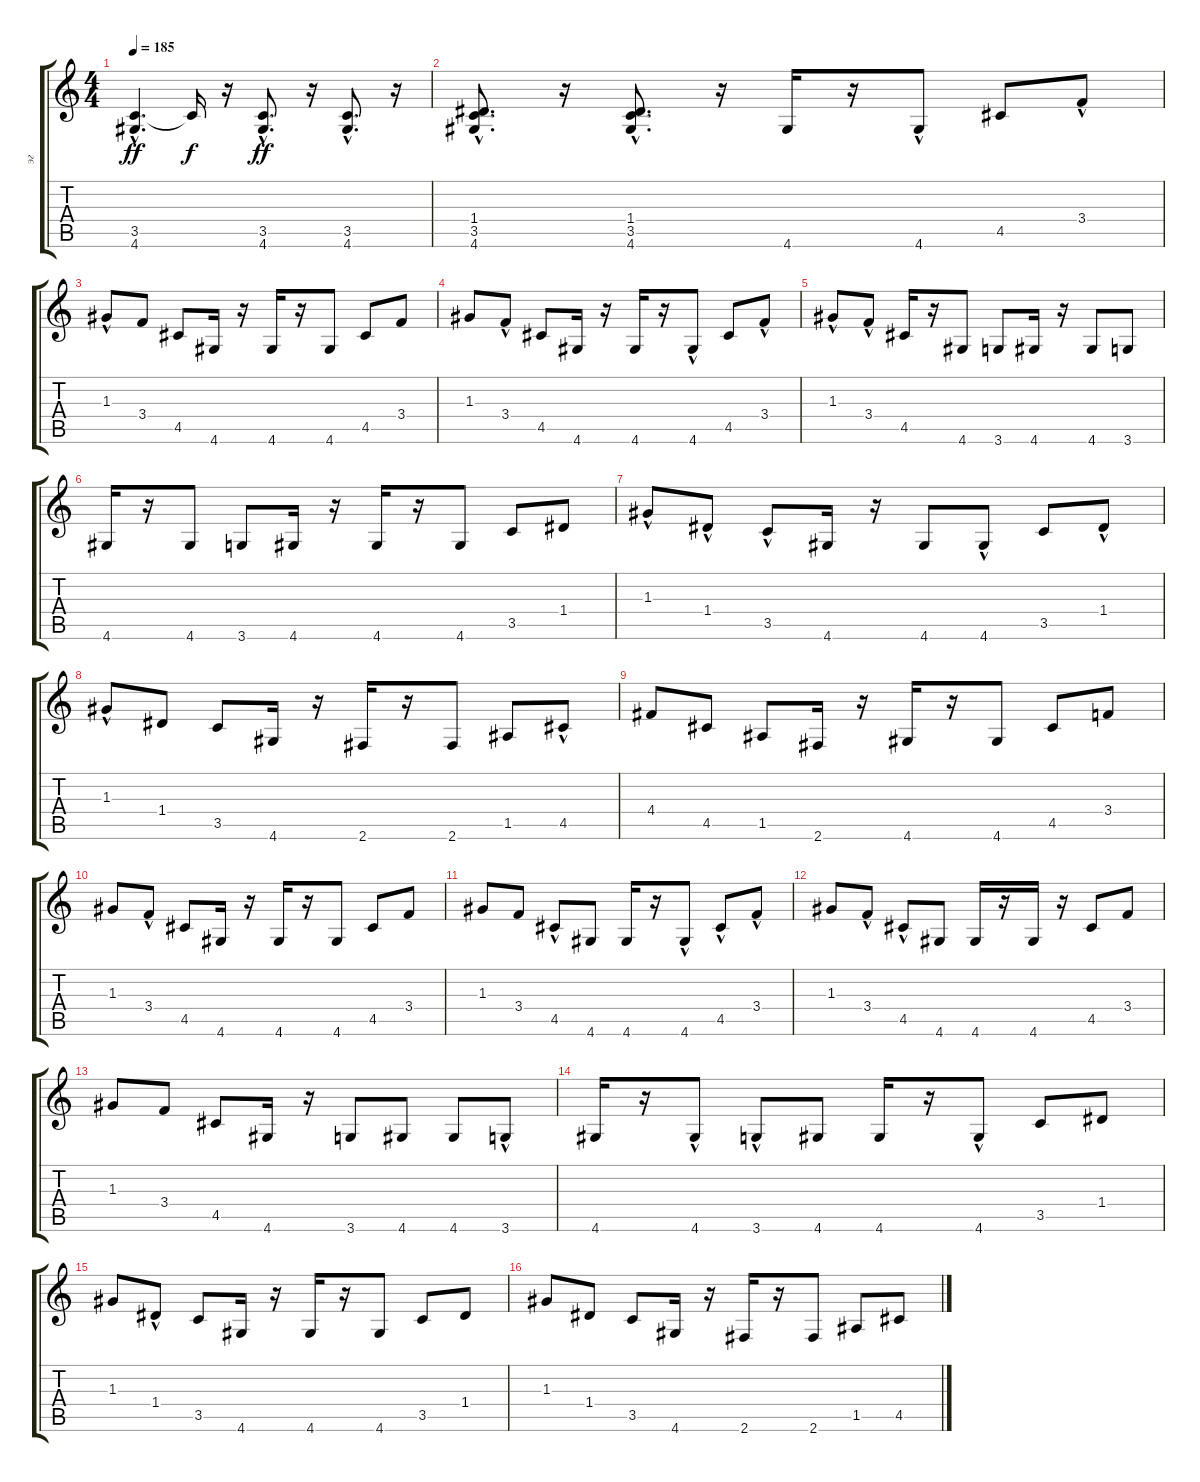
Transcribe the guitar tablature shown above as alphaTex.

\track ("эг" "эг") {instrument electricguitarclean}
\staff {score tabs}
\tuning (E4 B3 G3 D3 A2 E2) {hide}
\ts (4 4)
\tempo 185
\clef g2
\ks c
(3.5{hac} 4.6{hac}).4{d dy ff} 3.5{t}.16{dy f} r.16 (3.5{hac} 4.6{hac}).8{d dy ff} r.16 (3.5 4.6{hac}).8{d} r.16 |
(1.4{hac} 3.5{hac} 4.6{hac}).8{d} r.16 (1.4{hac} 3.5{hac} 4.6{hac}).8{d} r.16 4.6.16 r.16 4.6{hac}.8 4.5.8 3.4{hac}.8 |
1.3{hac}.8 3.4.8 4.5.8 4.6.16 r.16 4.6.16 r.16 4.6.8 4.5.8 3.4.8 |
1.3.8 3.4{hac}.8 4.5.8 4.6.16 r.16 4.6.16 r.16 4.6{hac}.8 4.5.8 3.4{hac}.8 |
1.3{hac}.8 3.4{hac}.8 4.5.16 r.16 4.6.8 3.6.8 4.6.16 r.16 4.6.8 3.6.8 |
4.6.16 r.16 4.6.8 3.6.8 4.6.16 r.16 4.6.16 r.16 4.6.8 3.5.8 1.4.8 |
1.3{hac}.8 1.4{hac}.8 3.5{hac}.8 4.6.16 r.16 4.6.8 4.6{hac}.8 3.5.8 1.4{hac}.8 |
1.3{hac}.8 1.4.8 3.5.8 4.6.16 r.16 2.6.16 r.16 2.6.8 1.5.8 4.5{hac}.8 |
4.4.8 4.5.8 1.5.8 2.6.16 r.16 4.6.16 r.16 4.6.8 4.5.8 3.4.8 |
1.3.8 3.4{hac}.8 4.5.8 4.6.16 r.16 4.6.16 r.16 4.6.8 4.5.8 3.4.8 |
1.3.8 3.4.8 4.5{hac}.8 4.6.8 4.6.16 r.16 4.6{hac}.8 4.5{hac}.8 3.4{hac}.8 |
1.3.8 3.4{hac}.8 4.5{hac}.8 4.6.8 4.6.16 r.16 4.6.16 r.16 4.5.8 3.4.8 |
1.3.8 3.4.8 4.5.8 4.6.16 r.16 3.6.8 4.6.8 4.6.8 3.6{hac}.8 |
4.6.16 r.16 4.6{hac}.8 3.6{hac}.8 4.6.8 4.6.16 r.16 4.6{hac}.8 3.5.8 1.4.8 |
1.3.8 1.4{hac}.8 3.5.8 4.6.16 r.16 4.6.16 r.16 4.6.8 3.5.8 1.4.8 |
1.3.8 1.4.8 3.5.8 4.6.16 r.16 2.6.16 r.16 2.6.8 1.5.8 4.5.8
